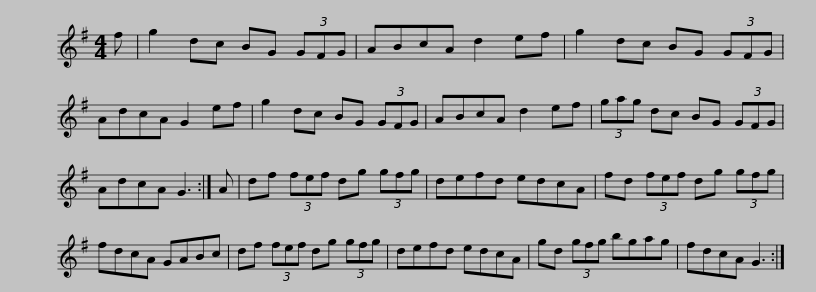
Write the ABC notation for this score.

X:1
L:1/8
M:4/4
I:linebreak $
K:G
V:1 treble
V:1
 f | g2 dc BG (3GFG | ABcA d2 ef | g2 dc BG (3GFG | AdcA G2 ef | %5
 g2 dc BG (3GFG |$ ABcA d2 ef | (3gag dc BG (3GFG | AdcA G3 :| A | %10
 df (3fef dg (3gfg | defd edcA |$ fd (3fef dg (3gfg | fdcA GABc | df (3fef dg (3gfg | %15
 defd edcA | gd (3gfg bgag |$ fdcA G3 :| %18
